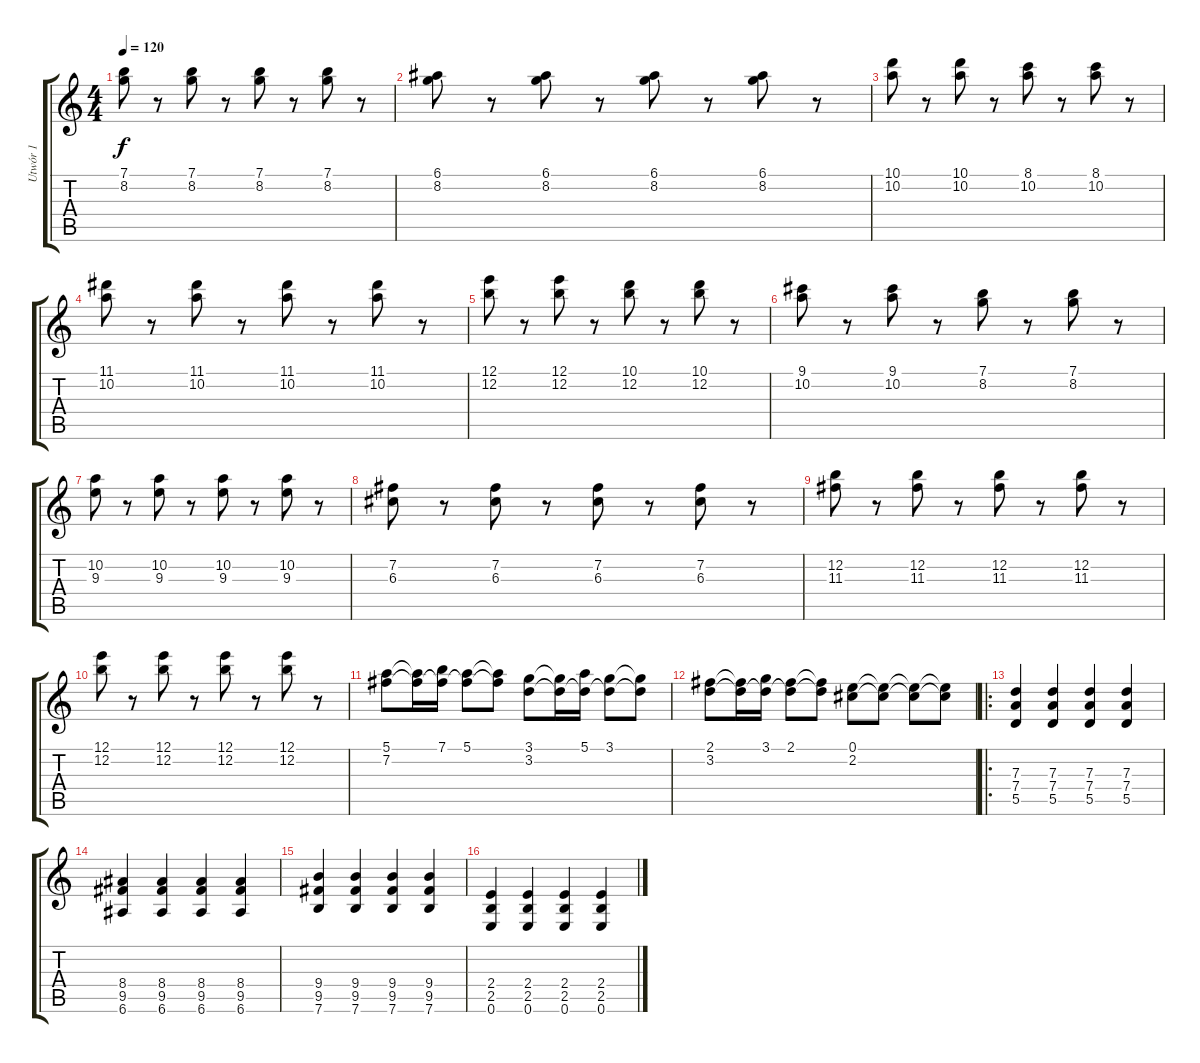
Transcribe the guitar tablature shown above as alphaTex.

\track ("Utwór 1" "Utwór 1") {instrument acousticguitarnylon}
\staff {score tabs}
\tuning (E4 B3 G3 D3 A2 E2) {hide}
\ts (4 4)
\tempo 120
\clef g2
\ks c
(7.1 8.2).8{dy f} r.8 (7.1 8.2).8 r.8 (7.1 8.2).8 r.8 (7.1 8.2).8 r.8 |
(6.1 8.2).8 r.8 (6.1 8.2).8 r.8 (6.1 8.2).8 r.8 (6.1 8.2).8 r.8 |
(10.1 10.2).8 r.8 (10.1 10.2).8 r.8 (8.1 10.2).8 r.8 (8.1 10.2).8 r.8 |
(11.1 10.2).8 r.8 (11.1 10.2).8 r.8 (11.1 10.2).8 r.8 (11.1 10.2).8 r.8 |
(12.1 12.2).8 r.8 (12.1 12.2).8 r.8 (10.1 12.2).8 r.8 (10.1 12.2).8 r.8 |
(9.1 10.2).8 r.8 (9.1 10.2).8 r.8 (7.1 8.2).8 r.8 (7.1 8.2).8 r.8 |
(10.2 9.3).8 r.8 (10.2 9.3).8 r.8 (10.2 9.3).8 r.8 (10.2 9.3).8 r.8 |
(7.2 6.3).8 r.8 (7.2 6.3).8 r.8 (7.2 6.3).8 r.8 (7.2 6.3).8 r.8 |
(12.2 11.3).8 r.8 (12.2 11.3).8 r.8 (12.2 11.3).8 r.8 (12.2 11.3).8 r.8 |
(12.1 12.2).8 r.8 (12.1 12.2).8 r.8 (12.1 12.2).8 r.8 (12.1 12.2).8 r.8 |
(5.1 7.2).8 (5.1{t} 7.2{t}).16 (7.1 7.2{t}).16 (5.1 7.2{t}).8 (5.1{t} 7.2{t}).8 (3.1 3.2).8 (3.1{t} 3.2{t}).16 (5.1 3.2{t}).16 (3.1 3.2{t}).8 (3.1{t} 3.2{t}).8 |
(2.1 3.2).8 (2.1{t} 3.2{t}).16 (3.1 3.2{t}).16 (2.1 3.2{t}).8 (2.1{t} 3.2{t}).8 (0.1 2.2).8 (0.1{t} 2.2{t}).8 (0.1{t} 2.2{t}).8 (0.1{t} 2.2{t}).8 |
\ro
(7.3 7.4 5.5).4 (7.3 7.4 5.5).4 (7.3 7.4 5.5).4 (7.3 7.4 5.5).4 |
(8.4 9.5 6.6).4 (8.4 9.5 6.6).4 (8.4 9.5 6.6).4 (8.4 9.5 6.6).4 |
(9.4 9.5 7.6).4 (9.4 9.5 7.6).4 (9.4 9.5 7.6).4 (9.4 9.5 7.6).4 |
(2.4 2.5 0.6).4 (2.4 2.5 0.6).4 (2.4 2.5 0.6).4 (2.4 2.5 0.6).4
